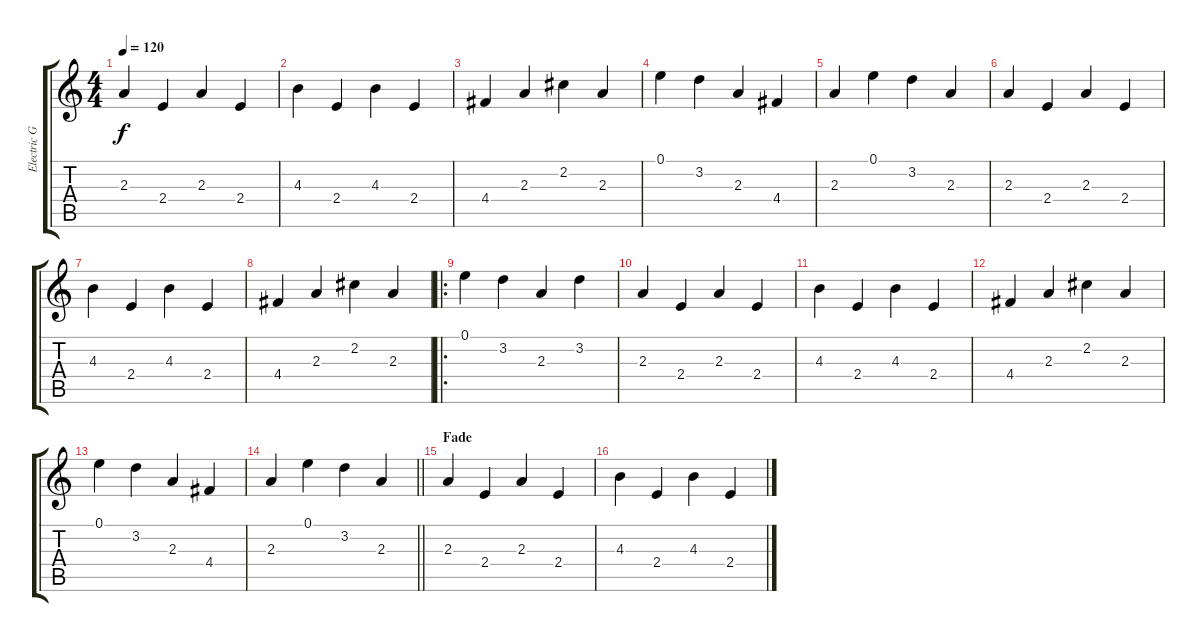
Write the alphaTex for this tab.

\track ("Electric Gtr 1" "Electric G") {instrument electricguitarclean}
\staff {score tabs}
\tuning (E4 B3 G3 D3 A2 E2) {hide}
\ts (4 4)
\tempo 120
\clef g2
\ks c
2.3.4{dy f} 2.4.4 2.3.4 2.4.4 |
4.3.4 2.4.4 4.3.4 2.4.4 |
4.4.4 2.3.4 2.2.4 2.3.4 |
0.1.4 3.2.4 2.3.4 4.4.4 |
2.3.4 0.1.4 3.2.4 2.3.4 |
2.3.4 2.4.4 2.3.4 2.4.4 |
4.3.4 2.4.4 4.3.4 2.4.4 |
4.4.4 2.3.4 2.2.4 2.3.4 |
\ro
0.1.4 3.2.4 2.3.4 3.2.4 |
2.3.4 2.4.4 2.3.4 2.4.4 |
4.3.4 2.4.4 4.3.4 2.4.4 |
4.4.4 2.3.4 2.2.4 2.3.4 |
0.1.4 3.2.4 2.3.4 4.4.4 |
\barLineRight lightlight
2.3.4 0.1.4 3.2.4 2.3.4 |
\section ("" "Fade")
2.3.4{volume 12} 2.4.4 2.3.4 2.4.4 |
4.3.4 2.4.4 4.3.4 2.4.4
